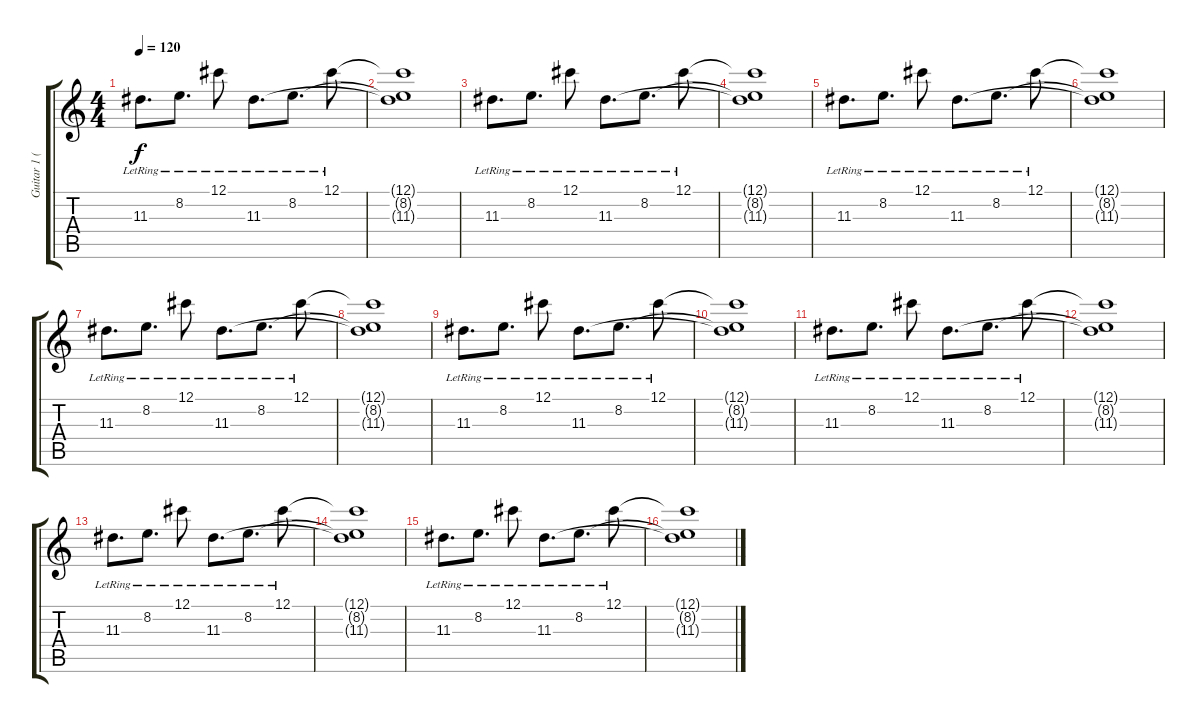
\track ("Guitar 1 (Cran)" "Guitar 1 (") {instrument distortionguitar}
\staff {score tabs}
\tuning (Db4 Ab3 E3 B2 Gb2 B1) {hide}
\ts (4 4)
\tempo 120
\clef g2
\ks c
11.3{lr}.8{d dy f instrument electricguitarclean} 8.2{lr}.8{d} 12.1{lr}.8 11.3{lr}.8{d} 8.2{lr}.8{d} 12.1{lr}.8 |
(12.1{t} 8.2{t} 11.3{t}).1 |
11.3{lr}.8{d} 8.2{lr}.8{d} 12.1{lr}.8 11.3{lr}.8{d} 8.2{lr}.8{d} 12.1{lr}.8 |
(12.1{t} 8.2{t} 11.3{t}).1 |
11.3{lr}.8{d instrument electricguitarclean} 8.2{lr}.8{d} 12.1{lr}.8 11.3{lr}.8{d} 8.2{lr}.8{d} 12.1{lr}.8 |
(12.1{t} 8.2{t} 11.3{t}).1 |
11.3{lr}.8{d} 8.2{lr}.8{d} 12.1{lr}.8 11.3{lr}.8{d} 8.2{lr}.8{d} 12.1{lr}.8 |
(12.1{t} 8.2{t} 11.3{t}).1 |
11.3{lr}.8{d instrument electricguitarclean} 8.2{lr}.8{d} 12.1{lr}.8 11.3{lr}.8{d} 8.2{lr}.8{d} 12.1{lr}.8 |
(12.1{t} 8.2{t} 11.3{t}).1 |
11.3{lr}.8{d} 8.2{lr}.8{d} 12.1{lr}.8 11.3{lr}.8{d} 8.2{lr}.8{d} 12.1{lr}.8 |
(12.1{t} 8.2{t} 11.3{t}).1 |
11.3{lr}.8{d instrument electricguitarclean} 8.2{lr}.8{d} 12.1{lr}.8 11.3{lr}.8{d} 8.2{lr}.8{d} 12.1{lr}.8 |
(12.1{t} 8.2{t} 11.3{t}).1 |
11.3{lr}.8{d} 8.2{lr}.8{d} 12.1{lr}.8 11.3{lr}.8{d} 8.2{lr}.8{d} 12.1{lr}.8 |
(12.1{t} 8.2{t} 11.3{t}).1
